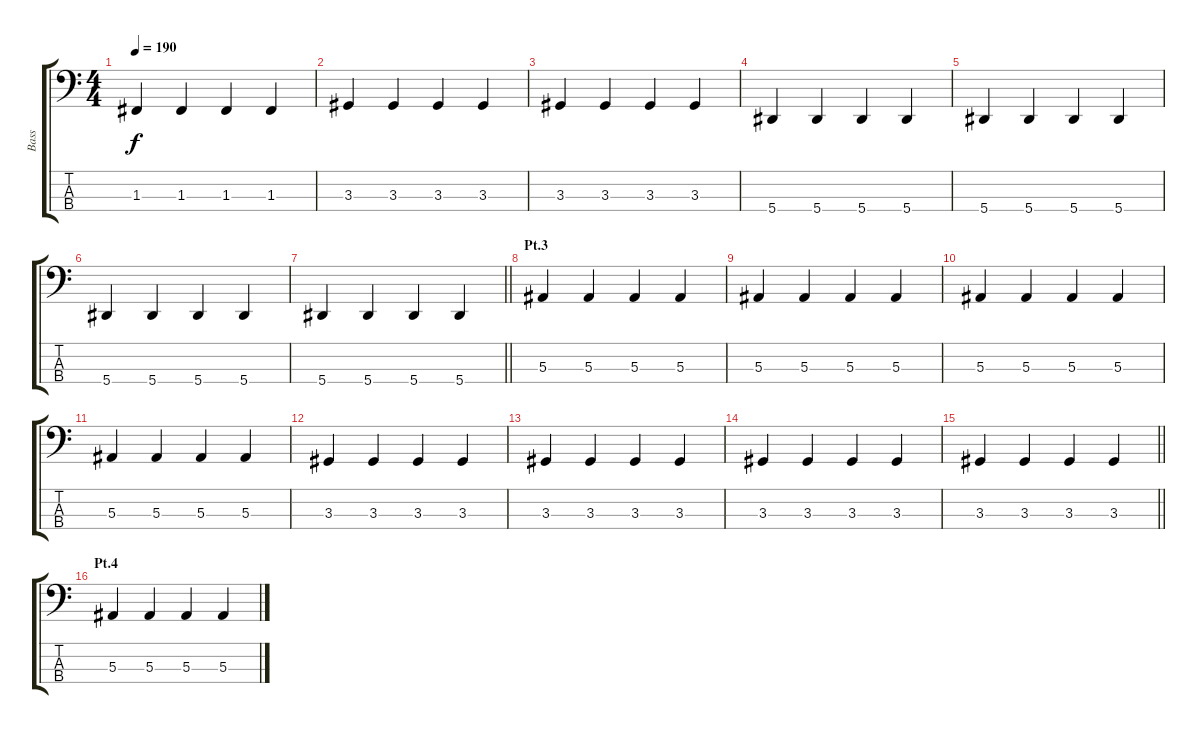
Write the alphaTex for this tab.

\track ("Bass" "Bass") {instrument electricbassfinger}
\staff {score tabs}
\tuning (Eb2 Bb1 F1 Bb0) {hide}
\ts (4 4)
\tempo 190
\clef f4
\ks c
1.3.4{dy f} 1.3.4 1.3.4 1.3.4 |
3.3.4 3.3.4 3.3.4 3.3.4 |
3.3.4 3.3.4 3.3.4 3.3.4 |
5.4.4 5.4.4 5.4.4 5.4.4 |
5.4.4 5.4.4 5.4.4 5.4.4 |
5.4.4 5.4.4 5.4.4 5.4.4 |
\barLineRight lightlight
5.4.4 5.4.4 5.4.4 5.4.4 |
\section ("" "Pt.3")
5.3.4 5.3.4 5.3.4 5.3.4 |
5.3.4 5.3.4 5.3.4 5.3.4 |
5.3.4 5.3.4 5.3.4 5.3.4 |
5.3.4 5.3.4 5.3.4 5.3.4 |
3.3.4 3.3.4 3.3.4 3.3.4 |
3.3.4 3.3.4 3.3.4 3.3.4 |
3.3.4 3.3.4 3.3.4 3.3.4 |
\barLineRight lightlight
3.3.4 3.3.4 3.3.4 3.3.4 |
\section ("" "Pt.4")
5.3.4 5.3.4 5.3.4 5.3.4
